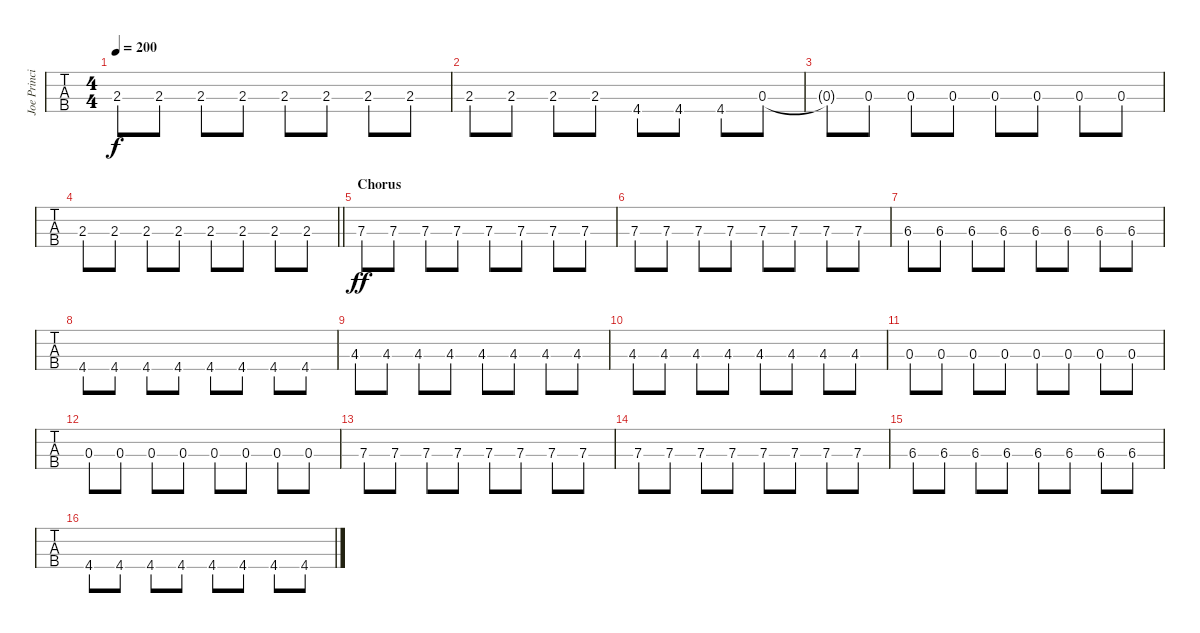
\track ("Joe Principe - Bass" "Joe Princi") {instrument electricbassfinger}
\staff {tabs}
\tuning (Gb2 Db2 Ab1 Eb1) {hide}
\ts (4 4)
\tempo 200
\clef f4
\ks c
2.3{t}.8{dy f} 2.3.8 2.3.8 2.3.8 2.3.8 2.3.8 2.3.8 2.3.8 |
2.3.8 2.3.8 2.3.8 2.3.8 4.4.8 4.4.8 4.4.8 0.3.8 |
0.3{t}.8 0.3.8 0.3.8 0.3.8 0.3.8 0.3.8 0.3.8 0.3.8 |
\barLineRight lightlight
2.3.8 2.3.8 2.3.8 2.3.8 2.3.8 2.3.8 2.3.8 2.3.8 |
\section ("" "Chorus")
7.3.8{dy ff} 7.3.8 7.3.8 7.3.8 7.3.8 7.3.8 7.3.8 7.3.8 |
7.3.8 7.3.8 7.3.8 7.3.8 7.3.8 7.3.8 7.3.8 7.3.8 |
6.3.8 6.3.8 6.3.8 6.3.8 6.3.8 6.3.8 6.3.8 6.3.8 |
4.4.8 4.4.8 4.4.8 4.4.8 4.4.8 4.4.8 4.4.8 4.4.8 |
4.3.8 4.3.8 4.3.8 4.3.8 4.3.8 4.3.8 4.3.8 4.3.8 |
4.3.8 4.3.8 4.3.8 4.3.8 4.3.8 4.3.8 4.3.8 4.3.8 |
0.3.8 0.3.8 0.3.8 0.3.8 0.3.8 0.3.8 0.3.8 0.3.8 |
0.3.8 0.3.8 0.3.8 0.3.8 0.3.8 0.3.8 0.3.8 0.3.8 |
7.3.8 7.3.8 7.3.8 7.3.8 7.3.8 7.3.8 7.3.8 7.3.8 |
7.3.8 7.3.8 7.3.8 7.3.8 7.3.8 7.3.8 7.3.8 7.3.8 |
6.3.8 6.3.8 6.3.8 6.3.8 6.3.8 6.3.8 6.3.8 6.3.8 |
4.4.8 4.4.8 4.4.8 4.4.8 4.4.8 4.4.8 4.4.8 4.4.8
